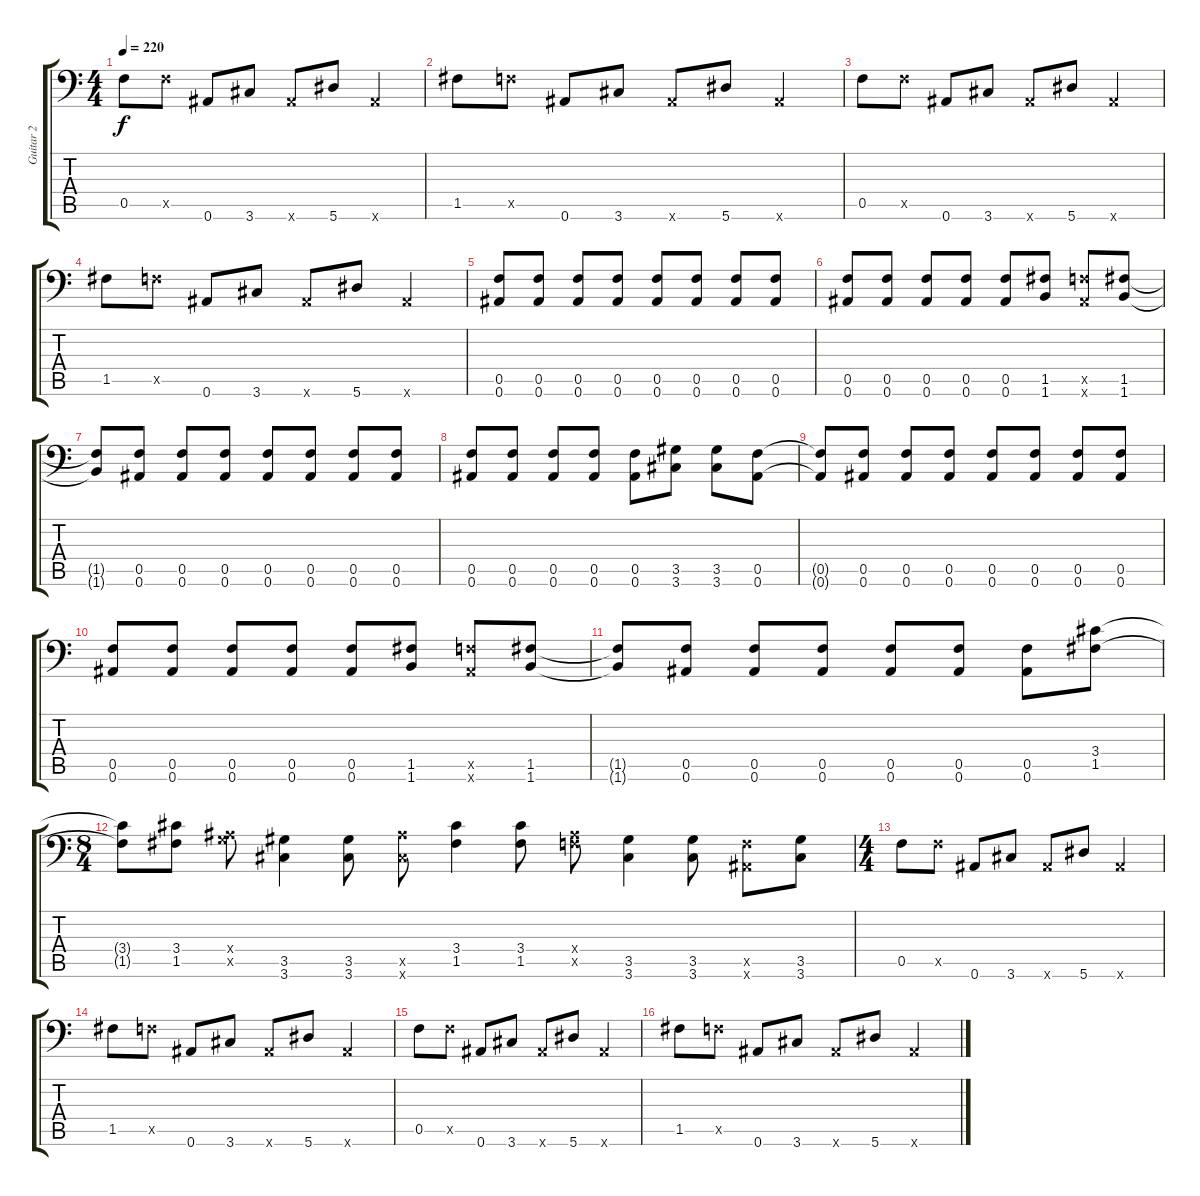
\track ("Guitar 2" "Guitar 2") {instrument distortionguitar}
\staff {score tabs}
\tuning (C4 G3 Eb3 Bb2 F2 Bb1) {hide}
\ts (4 4)
\tempo 220
\clef f4
\ks c
0.5.8{dy f} 0.5{x}.8 0.6.8 3.6.8 0.6{x}.8 5.6.8 0.6{x}.4 |
1.5.8 0.5{x}.8 0.6.8 3.6.8 0.6{x}.8 5.6.8 0.6{x}.4 |
0.5.8 0.5{x}.8 0.6.8 3.6.8 0.6{x}.8 5.6.8 0.6{x}.4 |
1.5.8 0.5{x}.8 0.6.8 3.6.8 0.6{x}.8 5.6.8 0.6{x}.4 |
(0.5 0.6).8 (0.5 0.6).8 (0.5 0.6).8 (0.5 0.6).8 (0.5 0.6).8 (0.5 0.6).8 (0.5 0.6).8 (0.5 0.6).8 |
(0.5 0.6).8 (0.5 0.6).8 (0.5 0.6).8 (0.5 0.6).8 (0.5 0.6).8 (1.5 1.6).8 (0.5{x} 0.6{x}).8 (1.5 1.6).8 |
(1.5{t} 1.6{t}).8 (0.5 0.6).8 (0.5 0.6).8 (0.5 0.6).8 (0.5 0.6).8 (0.5 0.6).8 (0.5 0.6).8 (0.5 0.6).8 |
(0.5 0.6).8 (0.5 0.6).8 (0.5 0.6).8 (0.5 0.6).8 (0.5 0.6).8 (3.5 3.6).8 (3.5 3.6).8 (0.5 0.6).8 |
(0.5{t} 0.6{t}).8 (0.5 0.6).8 (0.5 0.6).8 (0.5 0.6).8 (0.5 0.6).8 (0.5 0.6).8 (0.5 0.6).8 (0.5 0.6).8 |
(0.5 0.6).8 (0.5 0.6).8 (0.5 0.6).8 (0.5 0.6).8 (0.5 0.6).8 (1.5 1.6).8 (0.5{x} 0.6{x}).8 (1.5 1.6).8 |
(1.5{t} 1.6{t}).8 (0.5 0.6).8 (0.5 0.6).8 (0.5 0.6).8 (0.5 0.6).8 (0.5 0.6).8 (0.5 0.6).8 (3.4 1.5).8 |
\ts (8 4)
(3.4{t} 1.5{t}).8 (3.4 1.5).8 (0.4{x} 2.5{x}).8 (3.5 3.6).4 (3.5 3.6).8 (5.5{x} 3.6{x}).8 (3.4 1.5).4 (3.4 1.5).8 (0.4{x} 0.5{x}).8 (3.5 3.6).4 (3.5 3.6).8 (0.5{x} 0.6{x}).8 (3.5 3.6).8 |
\ts (4 4)
0.5.8 0.5{x}.8 0.6.8 3.6.8 0.6{x}.8 5.6.8 0.6{x}.4 |
1.5.8 0.5{x}.8 0.6.8 3.6.8 0.6{x}.8 5.6.8 0.6{x}.4 |
0.5.8 0.5{x}.8 0.6.8 3.6.8 0.6{x}.8 5.6.8 0.6{x}.4 |
1.5.8 0.5{x}.8 0.6.8 3.6.8 0.6{x}.8 5.6.8 0.6{x}.4
